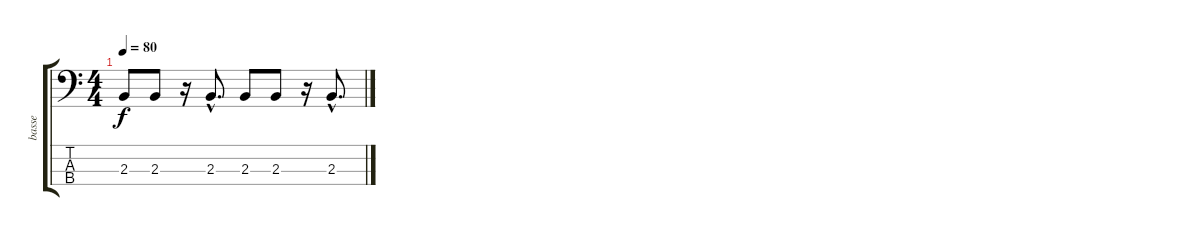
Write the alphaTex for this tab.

\track ("basse" "basse") {instrument acousticguitarnylon}
\staff {score tabs}
\tuning (G2 D2 A1 E1) {hide}
\ts (4 4)
\tempo 80
\clef f4
\ks c
2.3.8{dy f} 2.3.8 r.16 2.3{hac}.8{d} 2.3.8 2.3.8 r.16 2.3{hac}.8{d}
